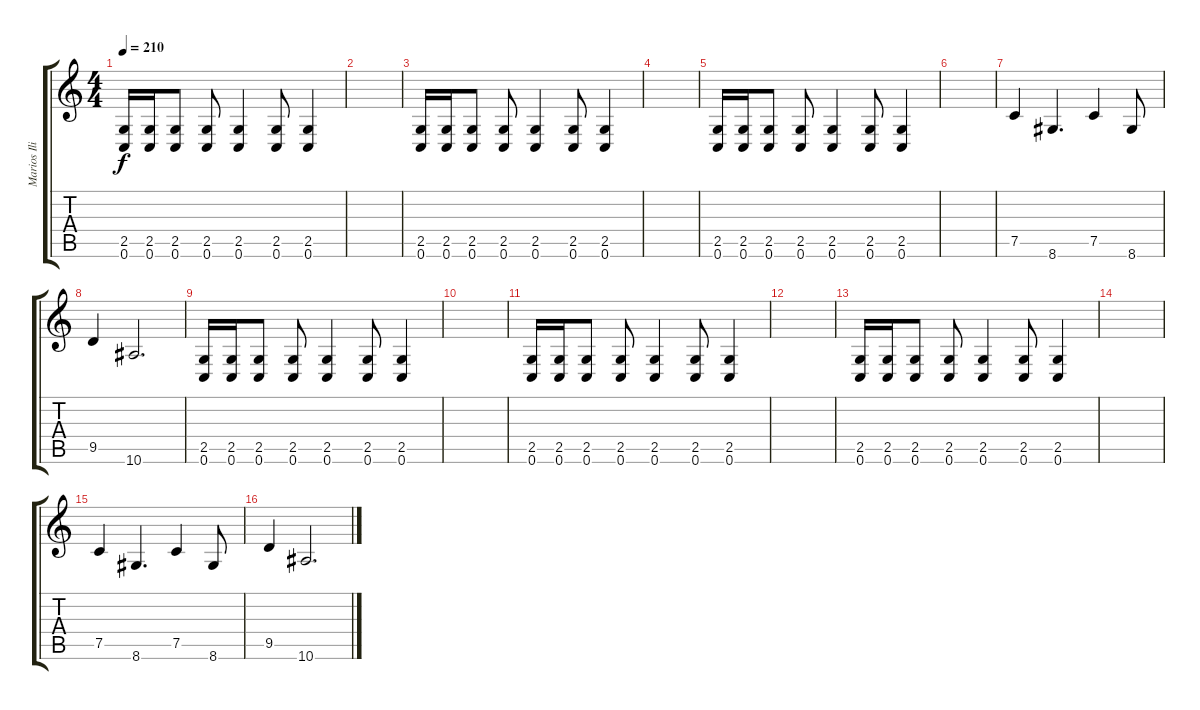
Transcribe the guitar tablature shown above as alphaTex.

\track ("Marios Iliopoulos " "Marios Ili") {instrument distortionguitar}
\staff {score tabs}
\tuning (C4 G3 Eb3 Bb2 F2 C2) {hide}
\ts (4 4)
\tempo 210
\clef g2
\ks c
(2.5 0.6).16{dy f} (2.5 0.6).16 (2.5 0.6).8 (2.5 0.6).8 (2.5 0.6).4 (2.5 0.6).8 (2.5 0.6).4 |
|
(2.5 0.6).16 (2.5 0.6).16 (2.5 0.6).8 (2.5 0.6).8 (2.5 0.6).4 (2.5 0.6).8 (2.5 0.6).4 |
|
(2.5 0.6).16 (2.5 0.6).16 (2.5 0.6).8 (2.5 0.6).8 (2.5 0.6).4 (2.5 0.6).8 (2.5 0.6).4 |
|
7.5.4 8.6.4{d} 7.5.4 8.6.8 |
9.5.4 10.6.2{d} |
(2.5 0.6).16 (2.5 0.6).16 (2.5 0.6).8 (2.5 0.6).8 (2.5 0.6).4 (2.5 0.6).8 (2.5 0.6).4 |
|
(2.5 0.6).16 (2.5 0.6).16 (2.5 0.6).8 (2.5 0.6).8 (2.5 0.6).4 (2.5 0.6).8 (2.5 0.6).4 |
|
(2.5 0.6).16 (2.5 0.6).16 (2.5 0.6).8 (2.5 0.6).8 (2.5 0.6).4 (2.5 0.6).8 (2.5 0.6).4 |
|
7.5.4 8.6.4{d} 7.5.4 8.6.8 |
9.5.4 10.6.2{d}
